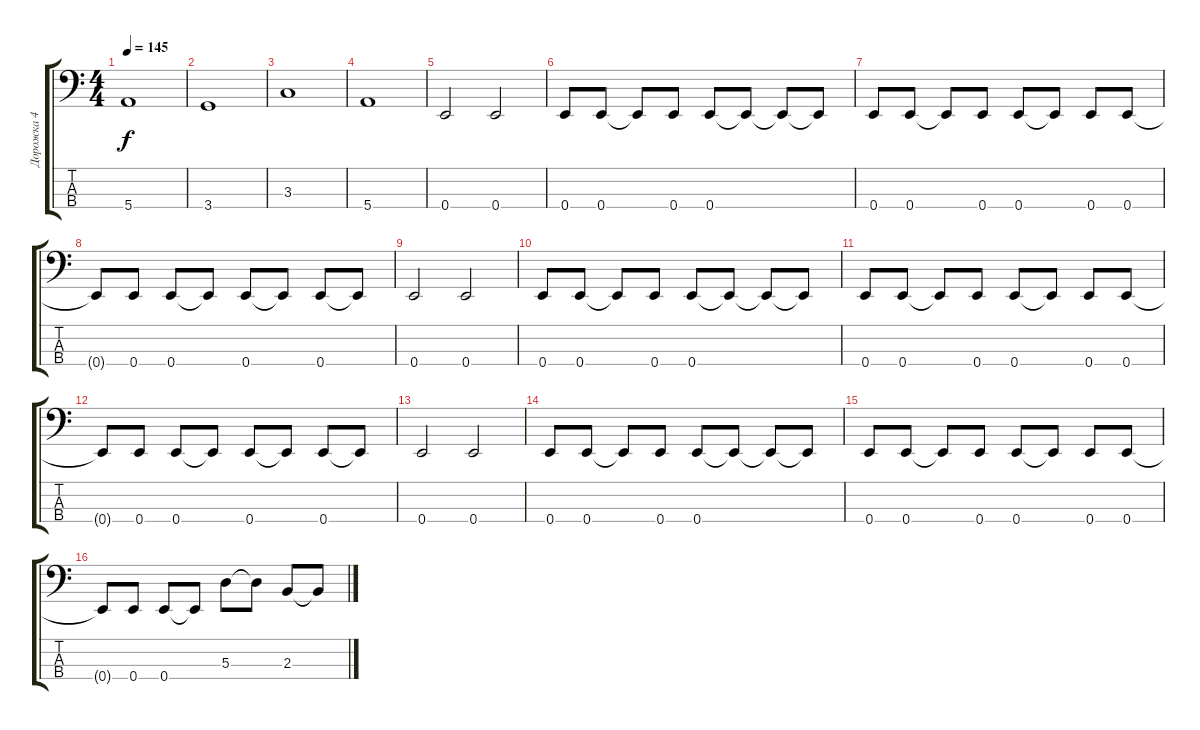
\track ("Дорожка 4" "Дорожка 4") {instrument electricbassfinger}
\staff {score tabs}
\tuning (G2 D2 A1 E1) {hide}
\ts (4 4)
\tempo 145
\clef f4
\ks c
5.4.1{dy f} |
3.4.1 |
3.3.1 |
5.4.1 |
0.4.2 0.4.2 |
0.4.8 0.4.8 0.4{t}.8 0.4.8 0.4.8 0.4{t}.8 0.4{t}.8 0.4{t}.8 |
0.4.8 0.4.8 0.4{t}.8 0.4.8 0.4.8 0.4{t}.8 0.4.8 0.4.8 |
0.4{t}.8 0.4.8 0.4.8 0.4{t}.8 0.4.8 0.4{t}.8 0.4.8 0.4{t}.8 |
0.4.2 0.4.2 |
0.4.8 0.4.8 0.4{t}.8 0.4.8 0.4.8 0.4{t}.8 0.4{t}.8 0.4{t}.8 |
0.4.8 0.4.8 0.4{t}.8 0.4.8 0.4.8 0.4{t}.8 0.4.8 0.4.8 |
0.4{t}.8 0.4.8 0.4.8 0.4{t}.8 0.4.8 0.4{t}.8 0.4.8 0.4{t}.8 |
0.4.2 0.4.2 |
0.4.8 0.4.8 0.4{t}.8 0.4.8 0.4.8 0.4{t}.8 0.4{t}.8 0.4{t}.8 |
0.4.8 0.4.8 0.4{t}.8 0.4.8 0.4.8 0.4{t}.8 0.4.8 0.4.8 |
0.4{t}.8 0.4.8 0.4.8 0.4{t}.8 5.3.8 5.3{t}.8 2.3.8 2.3{t}.8
